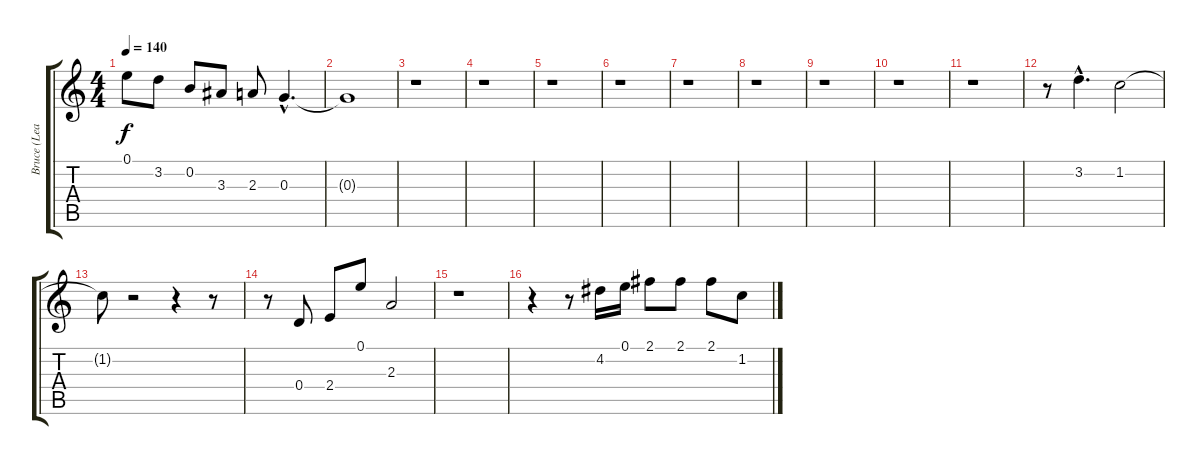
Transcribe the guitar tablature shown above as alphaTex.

\track ("Bruce (Lead)" "Bruce (Lea") {instrument distortionguitar}
\staff {score tabs}
\tuning (E4 B3 G3 D3 A2 E2) {hide}
\ts (4 4)
\tempo 140
\clef g2
\ks c
0.1{t}.8{dy f} 3.2.8 0.2.8 3.3.8 2.3.8 0.3{hac}.4{d} |
0.3{t}.1 |
r.1 |
r.1 |
r.1 |
r.1 |
r.1 |
r.1 |
r.1 |
r.1 |
r.1 |
r.8 3.2{hac}.4{d} 1.2.2 |
1.2{t}.8 r.2 r.4 r.8 |
r.8 0.4.8 2.4.8 0.1.8 2.3.2 |
r.1 |
r.4 r.8 4.2.16 0.1.16 2.1.8 2.1.8 2.1.8 1.2.8
